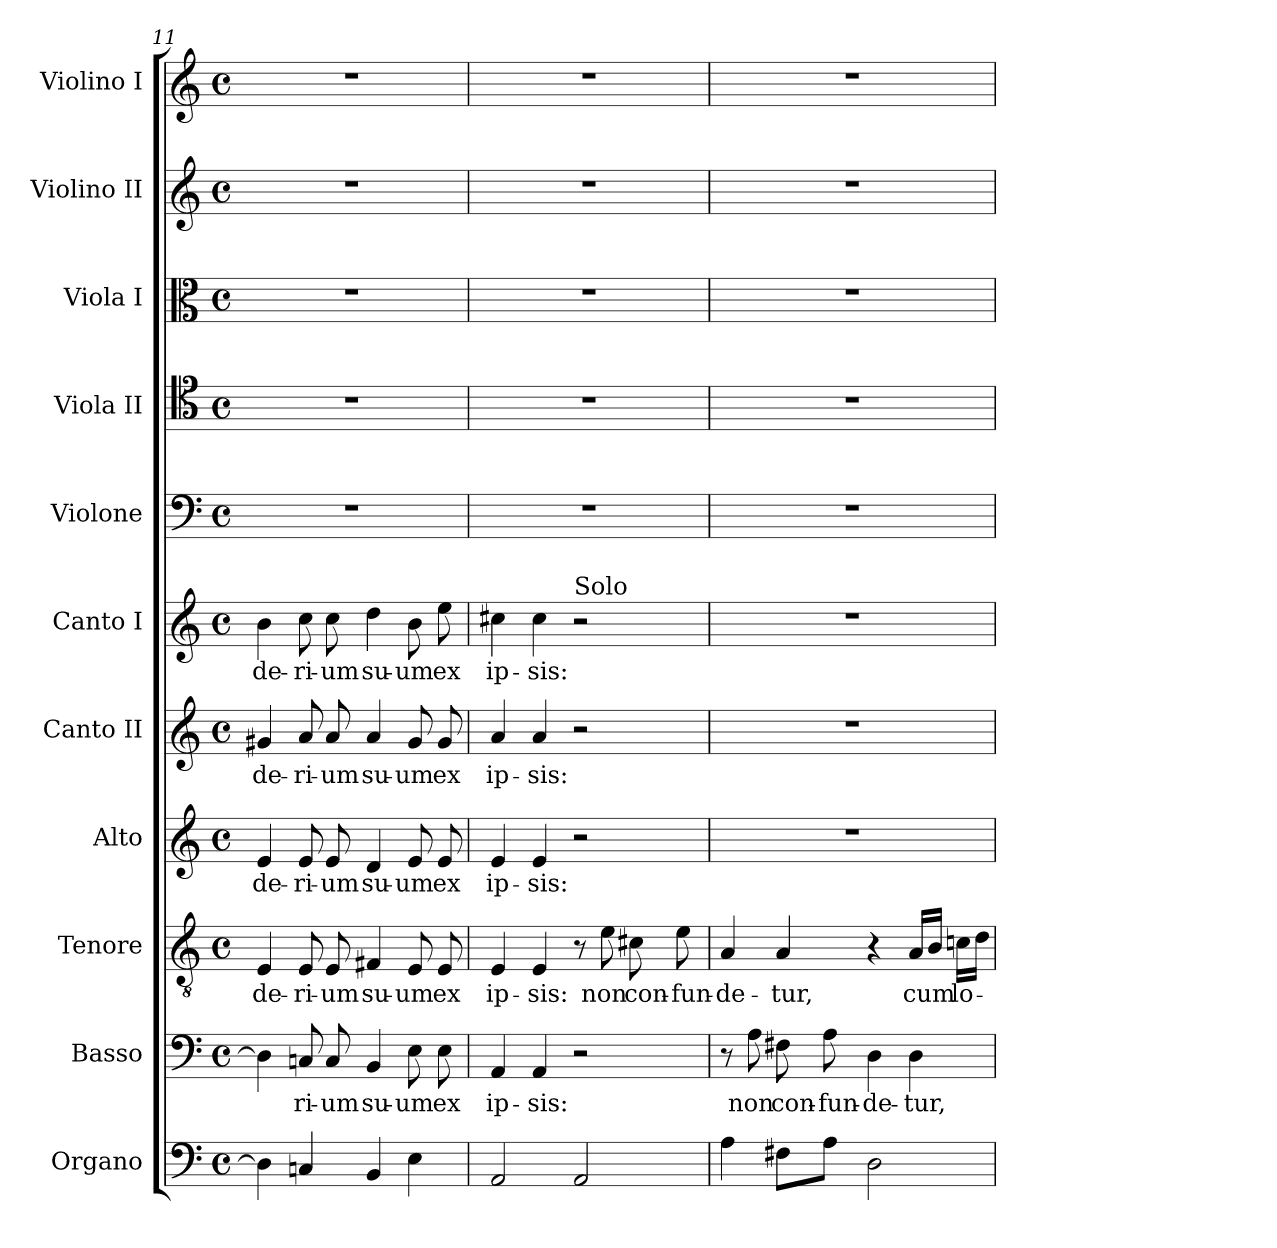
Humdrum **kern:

**kern	**kern	**text	**kern	**text	**kern	**text	**kern	**text	**kern	**text	**kern	**kern	**kern	**kern	**kern
*part11	*part10	*part10	*part9	*part9	*part8	*part8	*part7	*part7	*part6	*part6	*part5	*part4	*part3	*part2	*part1
*staff11	*staff10	*staff10	*staff9	*staff9	*staff8	*staff8	*staff7	*staff7	*staff6	*staff6	*staff5	*staff4	*staff3	*staff2	*staff1
*I"Organo	*I"Basso	*	*I"Tenore	*	*I"Alto	*	*I"Canto II	*	*I"Canto I	*	*I"Violone	*I"Viola II	*I"Viola I	*I"Violino II	*I"Violino I
*I'Org.	*I'B.	*	*I'T.	*	*I'A.	*	*I'C. II	*	*I'C. I	*	*I'Vne.	*I'Vla. II	*I'Vla. I	*I'Vl. II	*I'Vl. I
!!LO:LB:g=z
*clefF4	*clefF4	*	*clefGv2	*	*clefG2	*	*clefG2	*	*clefG2	*	*clefF4	*clefC4	*clefC3	*clefG2	*clefG2
*	*	*	*ITrd7c12	*	*	*	*	*	*	*	*	*	*	*	*
*k[]	*k[]	*	*k[]	*	*k[]	*	*k[]	*	*k[]	*	*k[]	*k[]	*k[]	*k[]	*k[]
*C:	*C:	*	*C:	*	*C:	*	*C:	*	*C:	*	*C:	*C:	*C:	*C:	*C:
*M4/4	*M4/4	*	*M4/4	*	*M4/4	*	*M4/4	*	*M4/4	*	*M4/4	*M4/4	*M4/4	*M4/4	*M4/4
*met(c)	*met(c)	*	*met(c)	*	*met(c)	*	*met(c)	*	*met(c)	*	*met(c)	*met(c)	*met(c)	*met(c)	*met(c)
=11	=11	=11	=11	=11	=11	=11	=11	=11	=11	=11	=11	=11	=11	=11	=11
!	!	!	!	!LO:LY:b:color=#000000	!	!	!	!	!	!	!	!	!	!	!
!	!	!	!	!	!	!LO:LY:b:color=#000000	!	!	!	!	!	!	!	!	!
!	!	!	!	!	!	!	!	!LO:LY:b:color=#000000	!	!	!	!	!	!	!
!	!	!	!	!	!	!	!	!	!	!LO:LY:b:color=#000000	!	!	!	!	!
4Di\]	4Di\]	.	4EEi/	-de-	4ei/	-de-	4g#Xi/	-de-	4bi\	-de-	1r	1r	1r	1r	1r
!	!	!LO:LY:b:color=#000000	!	!	!	!	!	!	!	!	!	!	!	!	!
!	!	!	!	!LO:LY:b:color=#000000	!	!	!	!	!	!	!	!	!	!	!
!	!	!	!	!	!	!LO:LY:b:color=#000000	!	!	!	!	!	!	!	!	!
!	!	!	!	!	!	!	!	!LO:LY:b:color=#000000	!	!	!	!	!	!	!
!	!	!	!	!	!	!	!	!	!	!LO:LY:b:color=#000000	!	!	!	!	!
4Cni/	8Cni/	-ri-	8EEi/	-ri-	8ei/	-ri-	8ai/	-ri-	8cci\	-ri-	.	.	.	.	.
!	!	!LO:LY:b:color=#000000	!	!	!	!	!	!	!	!	!	!	!	!	!
!	!	!	!	!LO:LY:b:color=#000000	!	!	!	!	!	!	!	!	!	!	!
!	!	!	!	!	!	!LO:LY:b:color=#000000	!	!	!	!	!	!	!	!	!
!	!	!	!	!	!	!	!	!LO:LY:b:color=#000000	!	!	!	!	!	!	!
!	!	!	!	!	!	!	!	!	!	!LO:LY:b:color=#000000	!	!	!	!	!
.	8Ci/	-um	8EEi/	-um	8ei/	-um	8ai/	-um	8cci\	-um	.	.	.	.	.
!	!	!LO:LY:b:color=#000000	!	!	!	!	!	!	!	!	!	!	!	!	!
!	!	!	!	!LO:LY:b:color=#000000	!	!	!	!	!	!	!	!	!	!	!
!	!	!	!	!	!	!LO:LY:b:color=#000000	!	!	!	!	!	!	!	!	!
!	!	!	!	!	!	!	!	!LO:LY:b:color=#000000	!	!	!	!	!	!	!
!	!	!	!	!	!	!	!	!	!	!LO:LY:b:color=#000000	!	!	!	!	!
4BBi/	4BBi/	su-	4FF#Xi/	su-	4di/	su-	4ai/	su-	4ddi\	su-	.	.	.	.	.
!	!	!LO:LY:b:color=#000000	!	!	!	!	!	!	!	!	!	!	!	!	!
!	!	!	!	!LO:LY:b:color=#000000	!	!	!	!	!	!	!	!	!	!	!
!	!	!	!	!	!	!LO:LY:b:color=#000000	!	!	!	!	!	!	!	!	!
!	!	!	!	!	!	!	!	!LO:LY:b:color=#000000	!	!	!	!	!	!	!
!	!	!	!	!	!	!	!	!	!	!LO:LY:b:color=#000000	!	!	!	!	!
4Ei\	8Ei\	-um	8EEi/	-um	8ei/	-um	8g#i/	-um	8bi\	-um	.	.	.	.	.
!	!	!LO:LY:b:color=#000000	!	!	!	!	!	!	!	!	!	!	!	!	!
!	!	!	!	!LO:LY:b:color=#000000	!	!	!	!	!	!	!	!	!	!	!
!	!	!	!	!	!	!LO:LY:b:color=#000000	!	!	!	!	!	!	!	!	!
!	!	!	!	!	!	!	!	!LO:LY:b:color=#000000	!	!	!	!	!	!	!
!	!	!	!	!	!	!	!	!	!	!LO:LY:b:color=#000000	!	!	!	!	!
.	8Ei\	ex	8EEi/	ex	8ei/	ex	8g#i/	ex	8eei\	ex	.	.	.	.	.
=12	=12	=12	=12	=12	=12	=12	=12	=12	=12	=12	=12	=12	=12	=12	=12
!	!	!LO:LY:b:color=#000000	!	!	!	!	!	!	!	!	!	!	!	!	!
!	!	!	!	!LO:LY:b:color=#000000	!	!	!	!	!	!	!	!	!	!	!
!	!	!	!	!	!	!LO:LY:b:color=#000000	!	!	!	!	!	!	!	!	!
!	!	!	!	!	!	!	!	!LO:LY:b:color=#000000	!	!	!	!	!	!	!
!	!	!	!	!	!	!	!	!	!	!LO:LY:b:color=#000000	!	!	!	!	!
2AAi/	4AAi/	ip-	4EEi/	ip-	4ei/	ip-	4ai/	ip-	4cc#Xi\	ip-	1r	1r	1r	1r	1r
!	!	!LO:LY:b:color=#000000	!	!	!	!	!	!	!	!	!	!	!	!	!
!	!	!	!	!LO:LY:b:color=#000000	!	!	!	!	!	!	!	!	!	!	!
!	!	!	!	!	!	!LO:LY:b:color=#000000	!	!	!	!	!	!	!	!	!
!	!	!	!	!	!	!	!	!LO:LY:b:color=#000000	!	!	!	!	!	!	!
!	!	!	!	!	!	!	!	!	!	!LO:LY:b:color=#000000	!	!	!	!	!
.	4AAi/	-sis:	4EEi/	-sis:	4ei/	-sis:	4ai/	-sis:	4cc#i\	-sis:	.	.	.	.	.
!	!	!	!	!	!	!	!	!	!LO:TX:a:t=Solo	!	!	!	!	!	!
2AAi/	2r	.	8r	.	2r	.	2r	.	2r	.	.	.	.	.	.
!	!	!	!	!LO:LY:b:color=#000000	!	!	!	!	!	!	!	!	!	!	!
.	.	.	8Ei\	non	.	.	.	.	.	.	.	.	.	.	.
!	!	!	!	!LO:LY:b:color=#000000	!	!	!	!	!	!	!	!	!	!	!
.	.	.	8C#Xi\	con-	.	.	.	.	.	.	.	.	.	.	.
!	!	!	!	!LO:LY:b:color=#000000	!	!	!	!	!	!	!	!	!	!	!
.	.	.	8Ei\	-fun-	.	.	.	.	.	.	.	.	.	.	.
=13	=13	=13	=13	=13	=13	=13	=13	=13	=13	=13	=13	=13	=13	=13	=13
!	!	!	!	!LO:LY:b:color=#000000	!	!	!	!	!	!	!	!	!	!	!
4Ai\	8r	.	4AAi/	-de-	1r	.	1r	.	1r	.	1r	1r	1r	1r	1r
!	!	!LO:LY:b:color=#000000	!	!	!	!	!	!	!	!	!	!	!	!	!
.	8Ai\	non	.	.	.	.	.	.	.	.	.	.	.	.	.
!	!	!LO:LY:b:color=#000000	!	!	!	!	!	!	!	!	!	!	!	!	!
!	!	!	!	!LO:LY:b:color=#000000	!	!	!	!	!	!	!	!	!	!	!
8F#Xi\L	8F#Xi\	con-	4AAi/	-tur,	.	.	.	.	.	.	.	.	.	.	.
!	!	!LO:LY:b:color=#000000	!	!	!	!	!	!	!	!	!	!	!	!	!
8Ai\J	8Ai\	-fun-	.	.	.	.	.	.	.	.	.	.	.	.	.
!	!	!LO:LY:b:color=#000000	!	!	!	!	!	!	!	!	!	!	!	!	!
2Di\	4Di\	-de-	4r	.	.	.	.	.	.	.	.	.	.	.	.
!	!	!LO:LY:b:color=#000000	!	!	!	!	!	!	!	!	!	!	!	!	!
!	!	!	!	!LO:LY:b:color=#000000	!	!	!	!	!	!	!	!	!	!	!
.	4Di\	-tur,	16AAi/LL	cum	.	.	.	.	.	.	.	.	.	.	.
.	.	.	16BBi/JJ	.	.	.	.	.	.	.	.	.	.	.	.
!	!	!	!	!LO:LY:b:color=#000000	!	!	!	!	!	!	!	!	!	!	!
.	.	.	16Cni\LL	lo-	.	.	.	.	.	.	.	.	.	.	.
.	.	.	16Di\JJ	.	.	.	.	.	.	.	.	.	.	.	.
=	=	=	=	=	=	=	=	=	=	=	=	=	=	=	=
*-	*-	*-	*-	*-	*-	*-	*-	*-	*-	*-	*-	*-	*-	*-	*-
